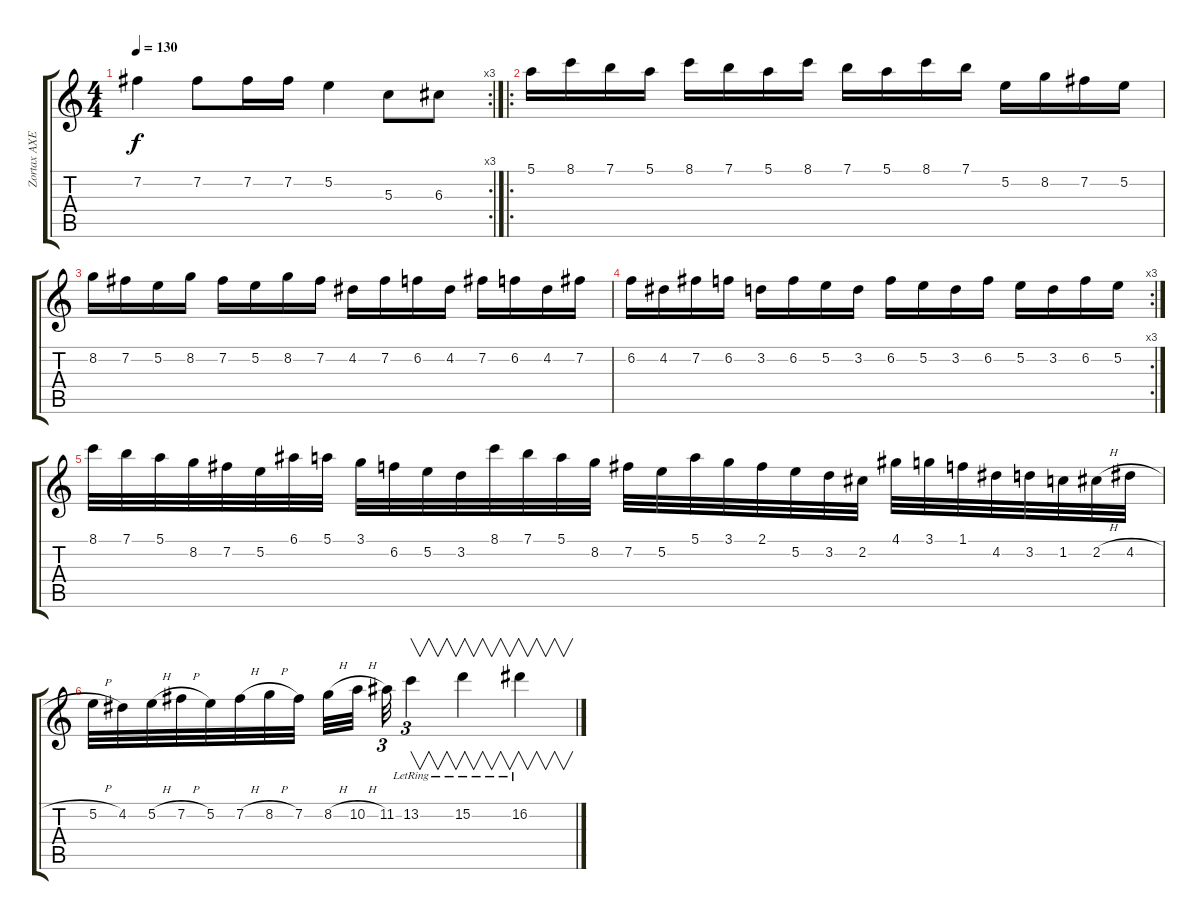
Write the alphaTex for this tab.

\track ("Zortax AXE" "Zortax AXE") {instrument distortionguitar}
\staff {score tabs}
\tuning (E4 B3 G3 D3 A2 E2) {hide}
\rc 3
\ts (4 4)
\tempo 130
\clef g2
\ks c
7.2.4{dy f} 7.2.8 7.2.16 7.2.16 5.2.4 5.3.8 6.3.8 |
\ro
5.1.16 8.1.16 7.1.16 5.1.16 8.1.16 7.1.16 5.1.16 8.1.16 7.1.16 5.1.16 8.1.16 7.1.16 5.2.16 8.2.16 7.2.16 5.2.16 |
8.2.16 7.2.16 5.2.16 8.2.16 7.2.16 5.2.16 8.2.16 7.2.16 4.2.16 7.2.16 6.2.16 4.2.16 7.2.16 6.2.16 4.2.16 7.2.16 |
\rc 3
6.2.16 4.2.16 7.2.16 6.2.16 3.2.16 6.2.16 5.2.16 3.2.16 6.2.16 5.2.16 3.2.16 6.2.16 5.2.16 3.2.16 6.2.16 5.2.16 |
8.1.32 7.1.32 5.1.32 8.2.32 7.2.32 5.2.32 6.1.32 5.1.32 3.1.32 6.2.32 5.2.32 3.2.32 8.1.32 7.1.32 5.1.32 8.2.32 7.2.32 5.2.32 5.1.32 3.1.32 2.1.32 5.2.32 3.2.32 2.2.32 4.1.32 3.1.32 1.1.32 4.2.32 3.2.32 1.2.32 2.2{h}.32 4.2{h}.32 |
5.2{h}.32 4.2.32 5.2{h}.32 7.2{h}.32 5.2.32 7.2{h}.32 8.2{h}.32 7.2.32 8.2{h}.32 10.2{h}.32 11.2.32{tu (3 2)} 13.2{lr}.4{v tu (3 2)} 15.2{lr}.4{v} 16.2{lr}.4{v}
